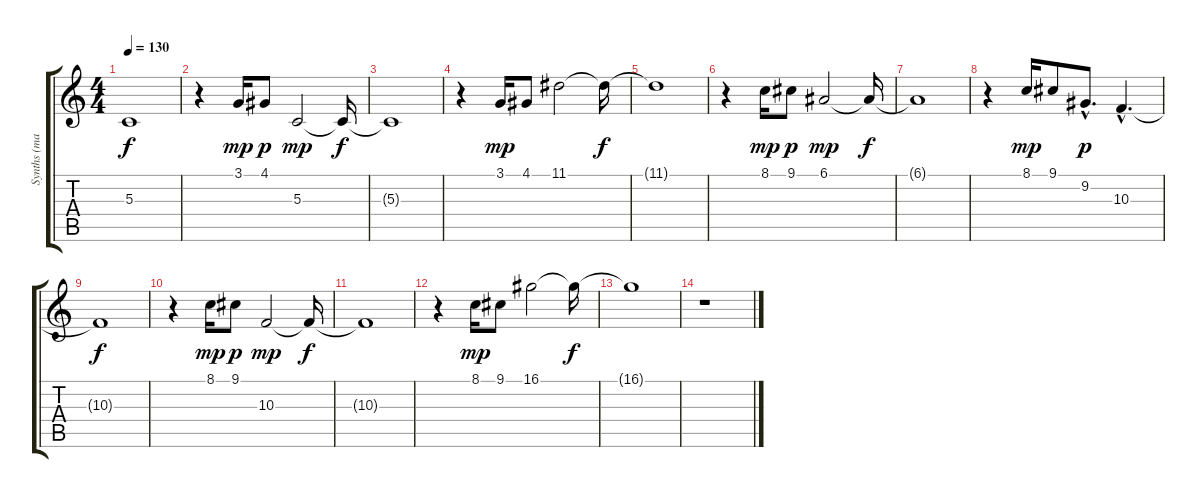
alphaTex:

\track ("Synths (main melody)" "Synths (ma") {instrument electricpiano2}
\staff {score tabs}
\tuning (E4 B3 G3 D3 A2 E2) {hide}
\ts (4 4)
\tempo 130
\clef g2
\ks c
5.3{t}.1{dy f} |
r.4 3.1.16{dy mp} 4.1.8{dy p} 5.3.2{dy mp} 5.3{t}.16{dy f} |
5.3{t}.1 |
r.4 3.1.16{dy mp} 4.1.8 11.1.2 11.1{t}.16{dy f} |
11.1{t}.1 |
r.4 8.1.16{dy mp} 9.1.8{dy p} 6.1.2{dy mp} 6.1{t}.16{dy f} |
6.1{t}.1 |
r.4 8.1.16{dy mp} 9.1.8 9.2{hac}.8{d dy p} 10.3{hac}.4{d} |
10.3{t}.1{dy f} |
r.4 8.1.16{dy mp} 9.1.8{dy p} 10.3.2{dy mp} 10.3{t}.16{dy f} |
10.3{t}.1 |
r.4 8.1.16{dy mp} 9.1.8 16.1.2 16.1{t}.16{dy f} |
16.1{t}.1 |
r.1
